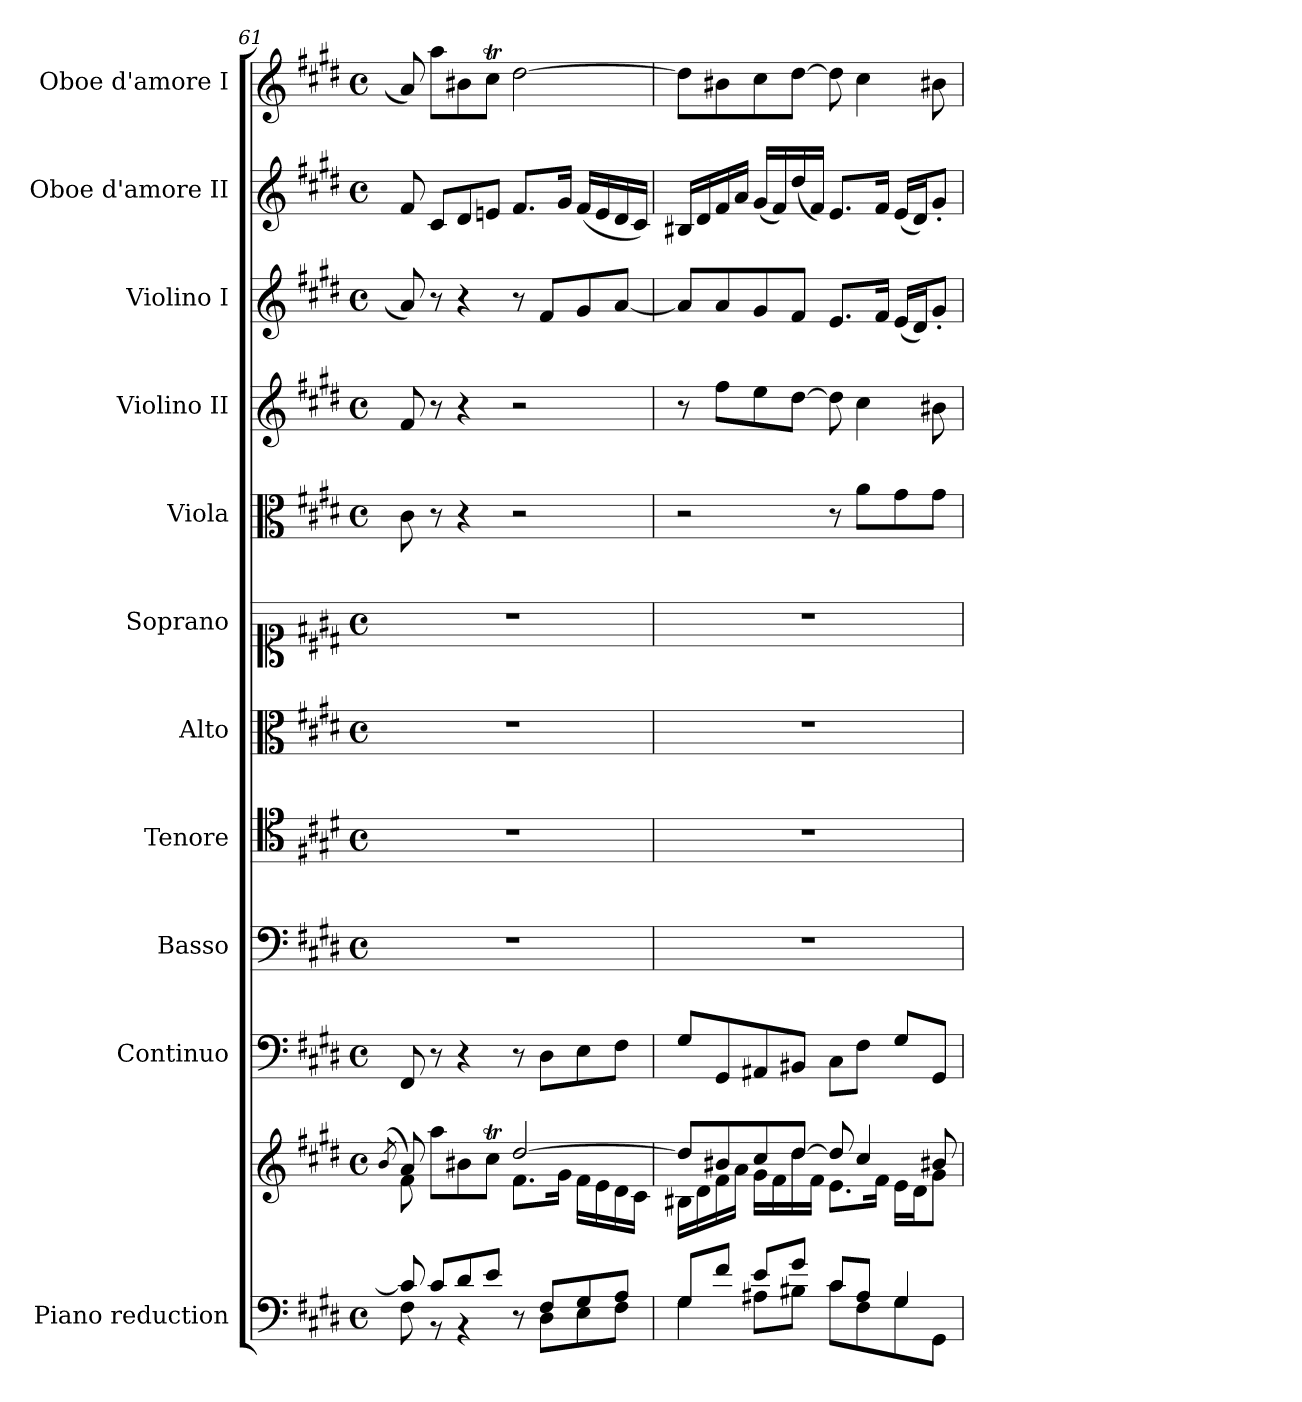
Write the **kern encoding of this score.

**kern	**kern	**kern	**kern	**kern	**kern	**kern	**kern	**kern	**kern	**kern	**kern
*part11	*part11	*part10	*part9	*part8	*part7	*part6	*part5	*part4	*part3	*part2	*part1
*staff12	*staff11	*staff10	*staff9	*staff8	*staff7	*staff6	*staff5	*staff4	*staff3	*staff2	*staff1
*I"Piano reduction	*	*I"Continuo	*I"Basso	*I"Tenore	*I"Alto	*I"Soprano	*I"Viola	*I"Violino II	*I"Violino I	*I"Oboe d'amore II	*I"Oboe d'amore I
*I'Pno	*	*	*	*	*	*	*I'Vla	*I'Vln	*I'Vln	*I'Ob	*I'Ob
*clefF4	*clefG2	*clefF4	*clefF4	*clefC4	*clefC3	*clefC1	*clefC3	*clefG2	*clefG2	*clefG2	*clefG2
*k[f#c#g#d#]	*k[f#c#g#d#]	*k[f#c#g#d#]	*k[f#c#g#d#]	*k[f#c#g#d#]	*k[f#c#g#d#]	*k[f#c#g#d#]	*k[f#c#g#d#]	*k[f#c#g#d#]	*k[f#c#g#d#]	*k[f#c#g#d#]	*k[f#c#g#d#]
*M4/4	*M4/4	*M4/4	*M4/4	*M4/4	*M4/4	*M4/4	*M4/4	*M4/4	*M4/4	*M4/4	*M4/4
*met(c)	*met(c)	*met(c)	*met(c)	*met(c)	*met(c)	*met(c)	*met(c)	*met(c)	*met(c)	*met(c)	*met(c)
=61	=61	=61	=61	=61	=61	=61	=61	=61	=61	=61	=61
.	(>8qb/	.	.	.	.	.	.	.	(<8qb/yy	.	(<8qb/yy
*^	*^	*	*	*	*	*	*	*	*	*	*
8c#/]	8F#\	8a/)	8f#\	8FF#/	1r	1r	1r	1r	8c#\	8f#/	8a/)	8f#/	8a/)
8c#/L	8r	8aa\L	8ryy	8r	.	.	.	.	8r	8r	8r	8c#/L	8aa\L
8d#/	4r	8b#X\	4ryy	4r	.	.	.	.	4r	4r	4r	8d#/	8b#X\
8e/J	.	8cc#T\J	.	.	.	.	.	.	.	.	.	8en/J	8cc#T\J
8r	8ryy	[2dd#/	8.f#\L	8r	.	.	.	.	2r	2r	8r	8.f#/L	[2dd#\
8F#/L	8D#\L	.	.	8D#\L	.	.	.	.	.	.	8f#/L	.	.
.	.	.	16g#\Jk	.	.	.	.	.	.	.	.	16g#/Jk	.
8G#/	8E\	.	16f#\LL	8E\	.	.	.	.	.	.	8g#/	(<16f#/LL	.
.	.	.	16e\	.	.	.	.	.	.	.	.	16e/	.
8A/J	8F#\J	.	16d#\	8F#\J	.	.	.	.	.	.	[8a/J	16d#/	.
.	.	.	16c#\JJ	.	.	.	.	.	.	.	.	16c#/JJ)	.
=62	=62	=62	=62	=62	=62	=62	=62	=62	=62	=62	=62	=62	=62
8G#/L	4G#\	8dd#/L]	16B#X\LL	8G#/L	1r	1r	1r	1r	2r	8r	8a/L]	16B#X/LL	8dd#\L]
.	.	.	16d#\	.	.	.	.	.	.	.	.	16d#/	.
8f#/J	.	8b#X/	16f#\	8GG#/	.	.	.	.	.	8ff#\L	8a/	16f#/	8b#X\
.	.	.	16a\JJ	.	.	.	.	.	.	.	.	16a/JJ	.
8e/L	8A#X\L	8cc#/	16g#\LL	8AA#X/	.	.	.	.	.	8ee\	8g#/	(<16g#/LL	8cc#\
.	.	.	16f#\	.	.	.	.	.	.	.	.	16f#/)	.
8g#/J	8B#X\J	[8dd#/J	16dd#\	8BB#X/J	.	.	.	.	.	[8dd#\J	8f#/J	(<16dd#/	[8dd#\J
.	.	.	16f#\JJ	.	.	.	.	.	.	.	.	16f#/JJ)	.
8c#/L	8c#\L	8dd#/]	8.e\L	8C#\L	.	.	.	.	8r	8dd#\]	8.e/L	8.e/L	8dd#\]
8A#/J	8F#\	4cc#/	.	8F#\J	.	.	.	.	8a\L	4cc#\	.	.	4cc#\
.	.	.	16f#\Jk	.	.	.	.	.	.	.	16f#/Jk	16f#/Jk	.
4G#/	8G#\	.	16e\LL	8G#/L	.	.	.	.	8g#\	.	(<16e/LL	(<16e/LL	.
.	.	.	16d#\J	.	.	.	.	.	.	.	16d#/J)	16d#/J)	.
.	8GG#\J	8b#X/	8g#\J	8GG#/J	.	.	.	.	8g#\J	8b#X\	8g#'/J	8g#'/J	8b#X\
*v	*v	*	*	*	*	*	*	*	*	*	*	*	*
*	*v	*v	*	*	*	*	*	*	*	*	*	*
=	=	=	=	=	=	=	=	=	=	=	=
*-	*-	*-	*-	*-	*-	*-	*-	*-	*-	*-	*-
